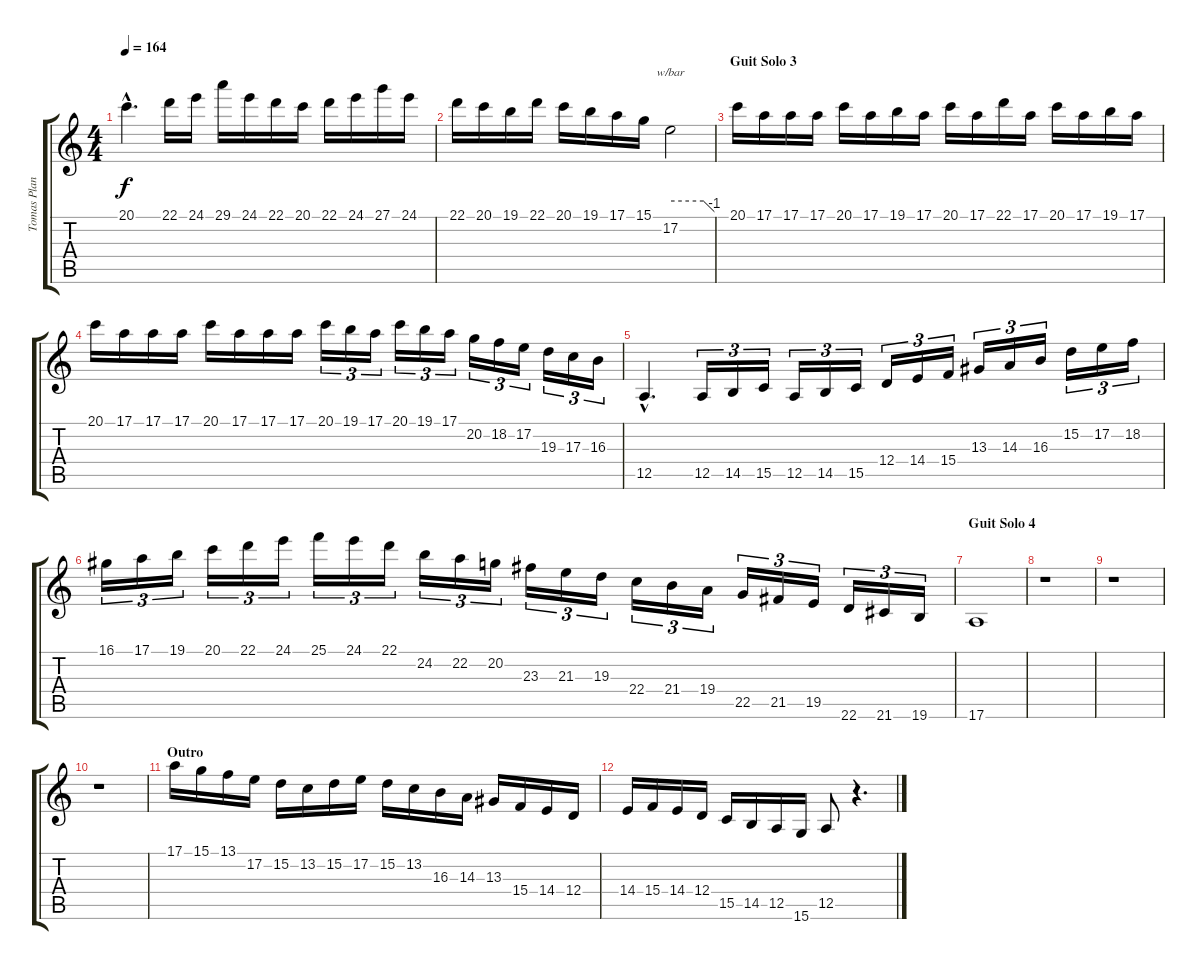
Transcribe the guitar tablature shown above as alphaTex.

\track ("Tomas Planman - Keyboard" "Tomas Plan") {instrument lead1square}
\staff {score tabs}
\tuning (E4 B3 G3 D3 A2 E2) {hide}
\ts (4 4)
\tempo 164
\clef g2
\ks c
20.1{hac}.4{d dy f} 22.1.16 24.1.16 29.1.16 24.1.16 22.1.16 20.1.16 22.1.16 24.1.16 27.1.16 24.1.16 |
22.1.16 20.1.16 19.1.16 22.1.16 20.1.16 19.1.16 17.1.16 15.1.16 17.2.2{tbe (custom default 0 0 45 0 60 -4)} |
\section ("" "Guit Solo 3")
20.1.16 17.1.16 17.1.16 17.1.16 20.1.16 17.1.16 19.1.16 17.1.16 20.1.16 17.1.16 22.1.16 17.1.16 20.1.16 17.1.16 19.1.16 17.1.16 |
20.1.16 17.1.16 17.1.16 17.1.16 20.1.16 17.1.16 17.1.16 17.1.16 20.1.16{tu (3 2)} 19.1.16{tu (3 2)} 17.1.16{tu (3 2)} 20.1.16{tu (3 2)} 19.1.16{tu (3 2)} 17.1.16{tu (3 2)} 20.2.16{tu (3 2)} 18.2.16{tu (3 2)} 17.2.16{tu (3 2)} 19.3.16{tu (3 2)} 17.3.16{tu (3 2)} 16.3.16{tu (3 2)} |
12.5{hac}.4{d} 12.5.16{tu (3 2)} 14.5.16{tu (3 2)} 15.5.16{tu (3 2)} 12.5.16{tu (3 2)} 14.5.16{tu (3 2)} 15.5.16{tu (3 2)} 12.4.16{tu (3 2)} 14.4.16{tu (3 2)} 15.4.16{tu (3 2)} 13.3.16{tu (3 2)} 14.3.16{tu (3 2)} 16.3.16{tu (3 2)} 15.2.16{tu (3 2)} 17.2.16{tu (3 2)} 18.2.16{tu (3 2)} |
16.1.16{tu (3 2)} 17.1.16{tu (3 2)} 19.1.16{tu (3 2)} 20.1.16{tu (3 2)} 22.1.16{tu (3 2)} 24.1.16{tu (3 2)} 25.1.16{tu (3 2)} 24.1.16{tu (3 2)} 22.1.16{tu (3 2)} 24.2.16{tu (3 2)} 22.2.16{tu (3 2)} 20.2.16{tu (3 2)} 23.3.16{tu (3 2)} 21.3.16{tu (3 2)} 19.3.16{tu (3 2)} 22.4.16{tu (3 2)} 21.4.16{tu (3 2)} 19.4.16{tu (3 2)} 22.5.16{tu (3 2)} 21.5.16{tu (3 2)} 19.5.16{tu (3 2)} 22.6.16{tu (3 2)} 21.6.16{tu (3 2)} 19.6.16{tu (3 2)} |
\section ("" "Guit Solo 4")
17.6.1 |
r.1 |
r.1 |
r.1 |
\section ("" "Outro")
17.1.16 15.1.16 13.1.16 17.2.16 15.2.16 13.2.16 15.2.16 17.2.16 15.2.16 13.2.16 16.3.16 14.3.16 13.3.16 15.4.16 14.4.16 12.4.16 |
14.4.16 15.4.16 14.4.16 12.4.16 15.5.16 14.5.16 12.5.16 15.6.16 12.5.8 r.4{d}
